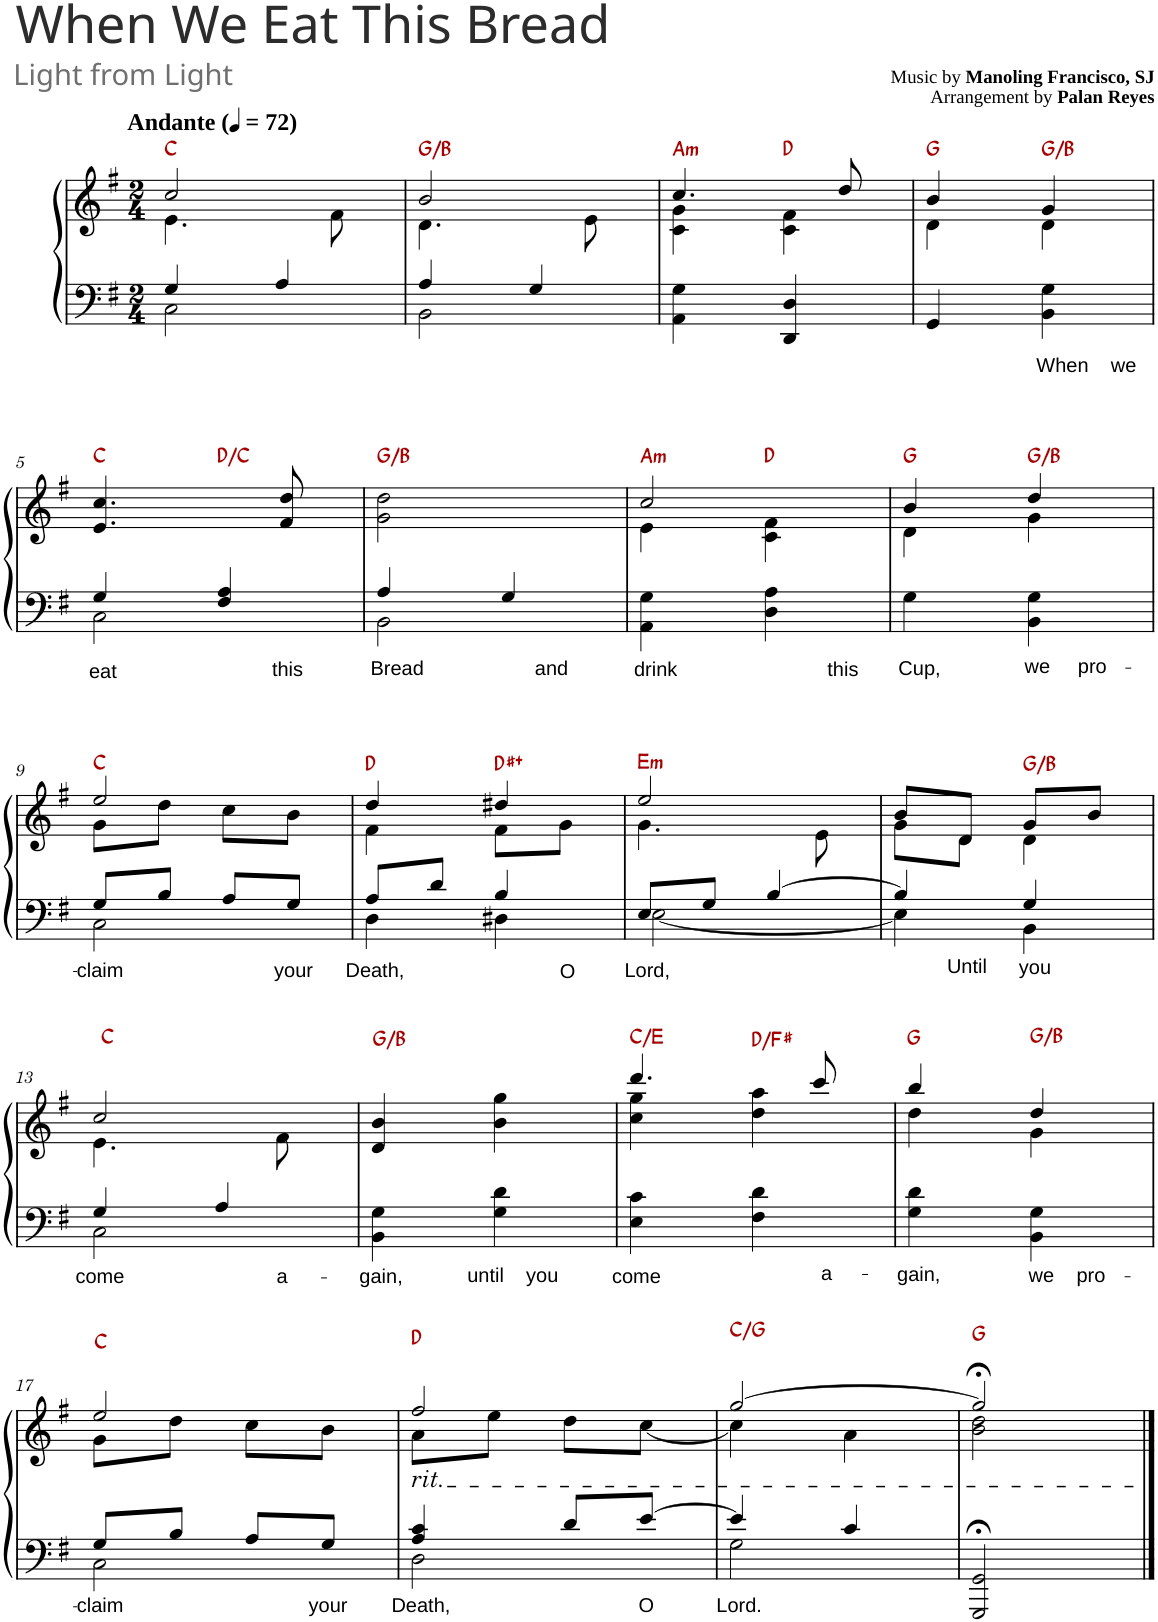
**kern	**text	**kern	**harte
*part1	*part1	*part1	*part1
*staff2	*staff2	*staff1	*
*I"Piano	*	*	*
*I'Pno.	*	*	*
*clefF4	*	*clefG2	*
*k[f#]	*	*k[f#]	*
*M2/4	*	*M2/4	*
*MM72	*	*MM72	*
=1	=1	=1	=1
*^	*	*^	*
!	!	!	!LO:TX:a:B:t=Andante	!	!
4G/	2C\	.	2cc/	4.e\	C:maj
4A/	.	.	.	.	.
.	.	.	.	8f#\	.
=2	=2	=2	=2	=2	=2
4A/	2BB\	.	2b/	4.d\	G:maj/3
4G/	.	.	.	.	.
.	.	.	.	8e\	.
*v	*v	*	*	*	*
=3	=3	=3	=3	=3
!	!	!	!	!LO:H:kt=m
4AA\ 4G\	.	4.cc/	4c\ 4g\	A:min
4DD/ 4D/	.	.	4c\ 4f#\	D:maj
.	.	8dd/	.	.
=4	=4	=4	=4	=4
4GG/	.	4b/	4d\	G:maj
!	!LO:LY:b	!	!	!
4BB\ 4G\	When we	4g/	4d\	G:maj/3
!!LO:LB:g=z	!!
=5	=5	=5	=5	=5
!	!LO:LY:b	!	!	!
*^	*	*	*	*
4G/	2C\	eat	4.e/ 4.cc/	4ryy	C:maj
!	!	!LO:LY:b	!	!	!
4F#/ 4A/	.	this	.	4ryy	D:maj/b7
.	.	.	8f#/ 8dd/	.	.
=6	=6	=6	=6	=6	=6
!	!	!LO:LY:b	!	!	!
*	*	*	*v	*v	*
4A/	2BB\	Bread and	2g\ 2dd\	G:maj/3
4G/	.	.	.	.
*v	*v	*	*	*
=7	=7	=7	=7
!	!LO:LY:b	!	!LO:H:kt=m
*	*	*^	*
4AA\ 4G\	drink this	2cc/	4e\	A:min
4D\ 4A\	.	.	4c\ 4f#\	D:maj
=8	=8	=8	=8	=8
!	!LO:LY:b	!	!	!
4G\	Cup,	4b/	4d\	G:maj
!	!LO:LY:b	!	!	!
4BB\ 4G\	we pro-	4dd/	4g\	G:maj/3
!!LO:LB:g=z	!!
=9	=9	=9	=9	=9
!	!LO:LY:b	!	!	!
*^	*	*	*	*
8G/L	2C\	-claim	2ee/	8g\L	C:maj
8B/J	.	.	.	8dd\J	.
8A/L	.	.	.	8cc\L	.
!	!	!LO:LY:b	!	!	!
8G/J	.	your	.	8b\J	.
=10	=10	=10	=10	=10	=10
!	!	!LO:LY:b	!	!	!
8A/L	4D\	Death,	4dd/	4f#\	D:maj
8d/J	.	.	.	.	.
!	!	!LO:LY:b	!	!	!
4B/	4D#X\	O	4dd#X/	8f#\L	D#:aug
.	.	.	.	8g\J	.
=11	=11	=11	=11	=11	=11
!	!	!LO:LY:b	!	!	!LO:H:kt=m
8E/L	[2E\	Lord,	2ee/	4.g\	E:min
8G/J	.	.	.	.	.
[4B/	.	.	.	.	.
.	.	.	.	8e\	.
=12	=12	=12	=12	=12	=12
!	!	!LO:LY:b	!	!	!
4B/]	4E\]	Until	8b/L	8g\L	.
.	.	.	8d/J	8d\J	.
!	!	!LO:LY:b	!	!	!
4G/	4BB\	you	8g/L	4d\	G:maj/3
.	.	.	8b/J	.	.
!!LO:LB:g=z	!!
=13	=13	=13	=13	=13	=13
!	!	!LO:LY:b	!	!	!
4G/	2C\	come	2cc/	4.e\	C:maj
!	!	!LO:LY:b	!	!	!
4A/	.	a-	.	.	.
.	.	.	.	8f#\	.
*v	*v	*	*	*	*
=14	=14	=14	=14	=14
!	!LO:LY:b	!	!	!
*	*	*v	*v	*
4BB\ 4G\	-gain,	4d/ 4b/	G:maj/3
!	!LO:LY:b	!	!
4G\ 4d\	until you	4b\ 4gg\	.
=15	=15	=15	=15
!	!LO:LY:b	!	!
*	*	*^	*
4E\ 4c\	come	4.ddd/	4cc\ 4gg\	C:maj/3
!	!LO:LY:b	!	!	!
4F#\ 4d\	a-	.	4dd\ 4aa\	D:maj/3
.	.	8ccc/	.	.
=16	=16	=16	=16	=16
!	!LO:LY:b	!	!	!
4G\ 4d\	-gain,	4bb/	4dd\	G:maj
!	!LO:LY:b	!	!	!
4BB\ 4G\	we pro-	4dd/	4g\	G:maj/3
!!LO:LB:g=z	!!
=17	=17	=17	=17	=17
!	!LO:LY:b	!	!	!
*^	*	*	*	*
8G/L	2C\	-claim	2ee/	8g\L	C:maj
8B/J	.	.	.	8dd\J	.
8A/L	.	.	.	8cc\L	.
!	!	!LO:LY:b	!	!	!
8G/J	.	your	.	8b\J	.
=18	=18	=18	=18	=18	=18
!	!	!	!LO:TX:b:t=rit.	!	!
!	!	!LO:LY:b	!	!	!
4A/ 4c/	2D\	Death,	2ff#/	8a\L	D:maj
.	.	.	.	8ee\J	.
8d/L	.	.	.	8dd\L	.
!	!	!LO:LY:b	!	!	!
[8e/J	.	O	.	[8cc\J	.
=19	=19	=19	=19	=19	=19
!	!	!LO:LY:b	!	!	!
4e/]	2G\	Lord.	[2gg/	4cc\]	C:maj/5
4c/	.	.	.	4a\	.
*v	*v	*	*	*	*
=20	=20	=20	=20	=20
2GGG/;< 2GG/;<	.	2gg;</]	2b\ 2dd\	G:maj
*	*	*v	*v	*
==	==	==	==
*-	*-	*-	*-
